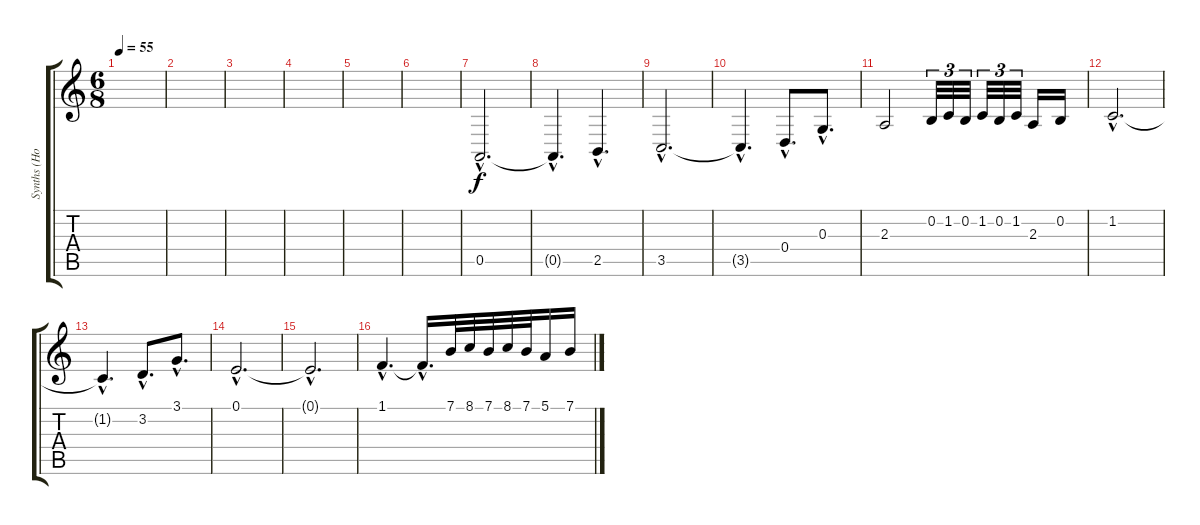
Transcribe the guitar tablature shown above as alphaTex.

\track ("Synths (Hogson)" "Synths (Ho") {instrument stringensemble1}
\staff {score tabs}
\tuning (E4 B3 G3 D3 A2 E2) {hide}
\ts (6 8)
\tempo 55
\clef g2
\ks c
|
|
|
|
|
|
0.5{hac}.2{d} |
0.5{hac t}.4{d} 2.5{hac}.4{d} |
3.5{hac}.2{d} |
3.5{hac t}.4{d} 0.4{hac}.8{d} 0.3{hac}.8{d} |
2.3.2 0.2.32{tu (3 2)} 1.2.32{tu (3 2)} 0.2.32{tu (3 2)} 1.2.32{tu (3 2)} 0.2.32{tu (3 2)} 1.2.32{tu (3 2)} 2.3.16 0.2.16 |
1.2{hac}.2{d} |
1.2{hac t}.4{d} 3.2{hac}.8{d} 3.1{hac}.8{d} |
0.1{hac}.2{d} |
0.1{hac t}.2{d} |
1.1{hac}.4{d} 1.1{hac t}.16{d} 7.1.32 8.1.32 7.1.32 8.1.32 7.1.32 5.1.16 7.1.16
